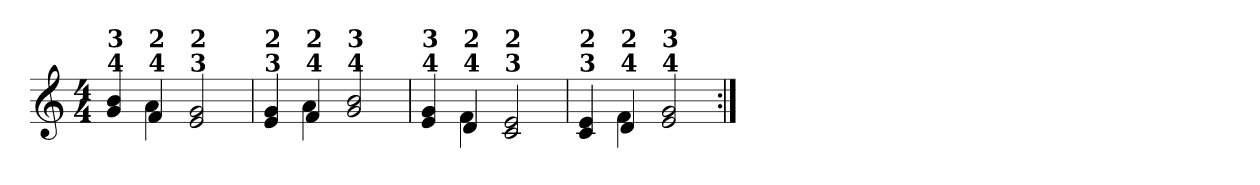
**kern
*part1
*staff1
!!LO:PB:g=z
*
*k[]
*C:
*M4/4
=1
*^
!LO:TX:a:B:t=4	!
!LO:TX:B:t=3	!
4gi/ 4bi	4ryy
!LO:TX:a:B:t=4	!
!LO:TX:B:t=2	!
4fi/	4ai\
!LO:TX:a:B:t=3	!
!LO:TX:B:t=2	!
2ei/ 2gi	2ryy
=2	=2
!LO:TX:a:B:t=3	!
!LO:TX:B:t=2	!
4ei/ 4gi	4ryy
!LO:TX:a:B:t=4	!
!LO:TX:B:t=2	!
4fi/	4ai\
!LO:TX:a:B:t=4	!
!LO:TX:B:t=3	!
2gi/ 2bi	2ryy
=3	=3
!LO:TX:a:B:t=4	!
!LO:TX:B:t=3	!
4ei/ 4gi	4ryy
!LO:TX:a:B:t=4	!
!LO:TX:B:t=2	!
4di/	4fi\
!LO:TX:a:B:t=3	!
!LO:TX:B:t=2	!
2ci/ 2ei	2ryy
=4	=4
!LO:TX:a:B:t=3	!
!LO:TX:B:t=2	!
4ci/ 4ei	4ryy
!LO:TX:a:B:t=4	!
!LO:TX:B:t=2	!
4di/	4fi\
!LO:TX:a:B:t=4	!
!LO:TX:B:t=3	!
2ei/ 2gi	2ryy
*v	*v
=:|!
*-
